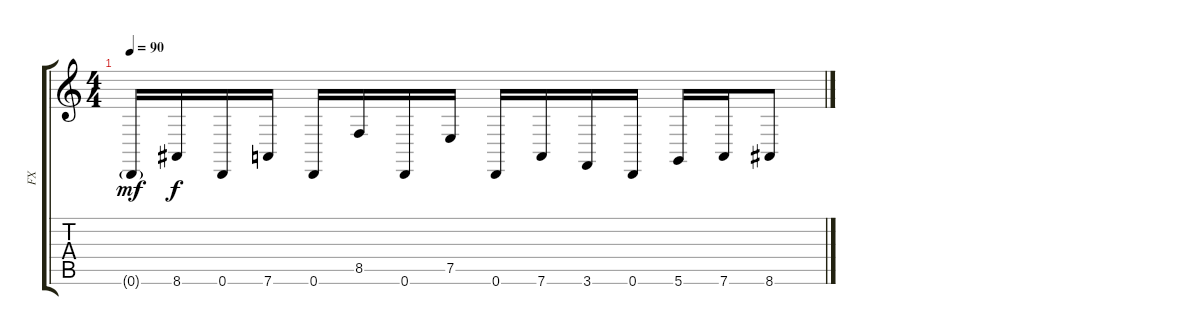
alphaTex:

\track ("FX" "FX") {instrument lead8bassandlead}
\staff {score tabs}
\tuning (E4 B3 G3 D3 A2 D2) {hide}
\ts (4 4)
\tempo 90
\clef g2
\ks c
0.6{g}.16{dy mf} 8.6.16{dy f} 0.6.16 7.6.16 0.6.16 8.5.16 0.6.16 7.5.16 0.6.16 7.6.16 3.6.16 0.6.16 5.6.16 7.6.16 8.6.8
